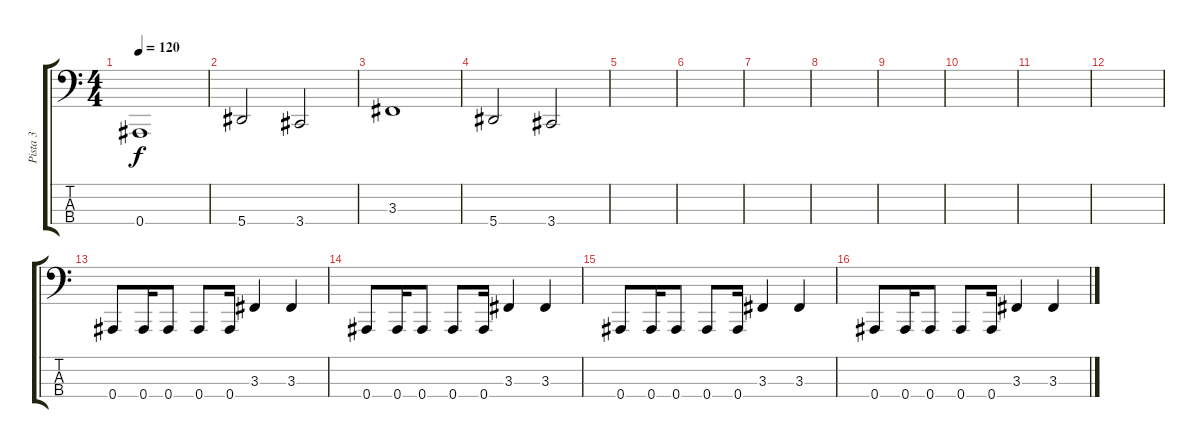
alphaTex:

\track ("Pista 3" "Pista 3") {instrument electricbassfinger}
\staff {score tabs}
\tuning (Db2 Ab1 Eb1 Bb0) {hide}
\ts (4 4)
\tempo 120
\clef f4
\ks c
0.4.1{dy f} |
5.4.2 3.4.2 |
3.3.1 |
5.4.2 3.4.2 |
|
|
|
|
|
|
|
|
0.4.8 0.4.16 0.4.8 0.4.8 0.4.16 3.3.4 3.3.4 |
0.4.8 0.4.16 0.4.8 0.4.8 0.4.16 3.3.4 3.3.4 |
0.4.8 0.4.16 0.4.8 0.4.8 0.4.16 3.3.4 3.3.4 |
0.4.8 0.4.16 0.4.8 0.4.8 0.4.16 3.3.4 3.3.4
